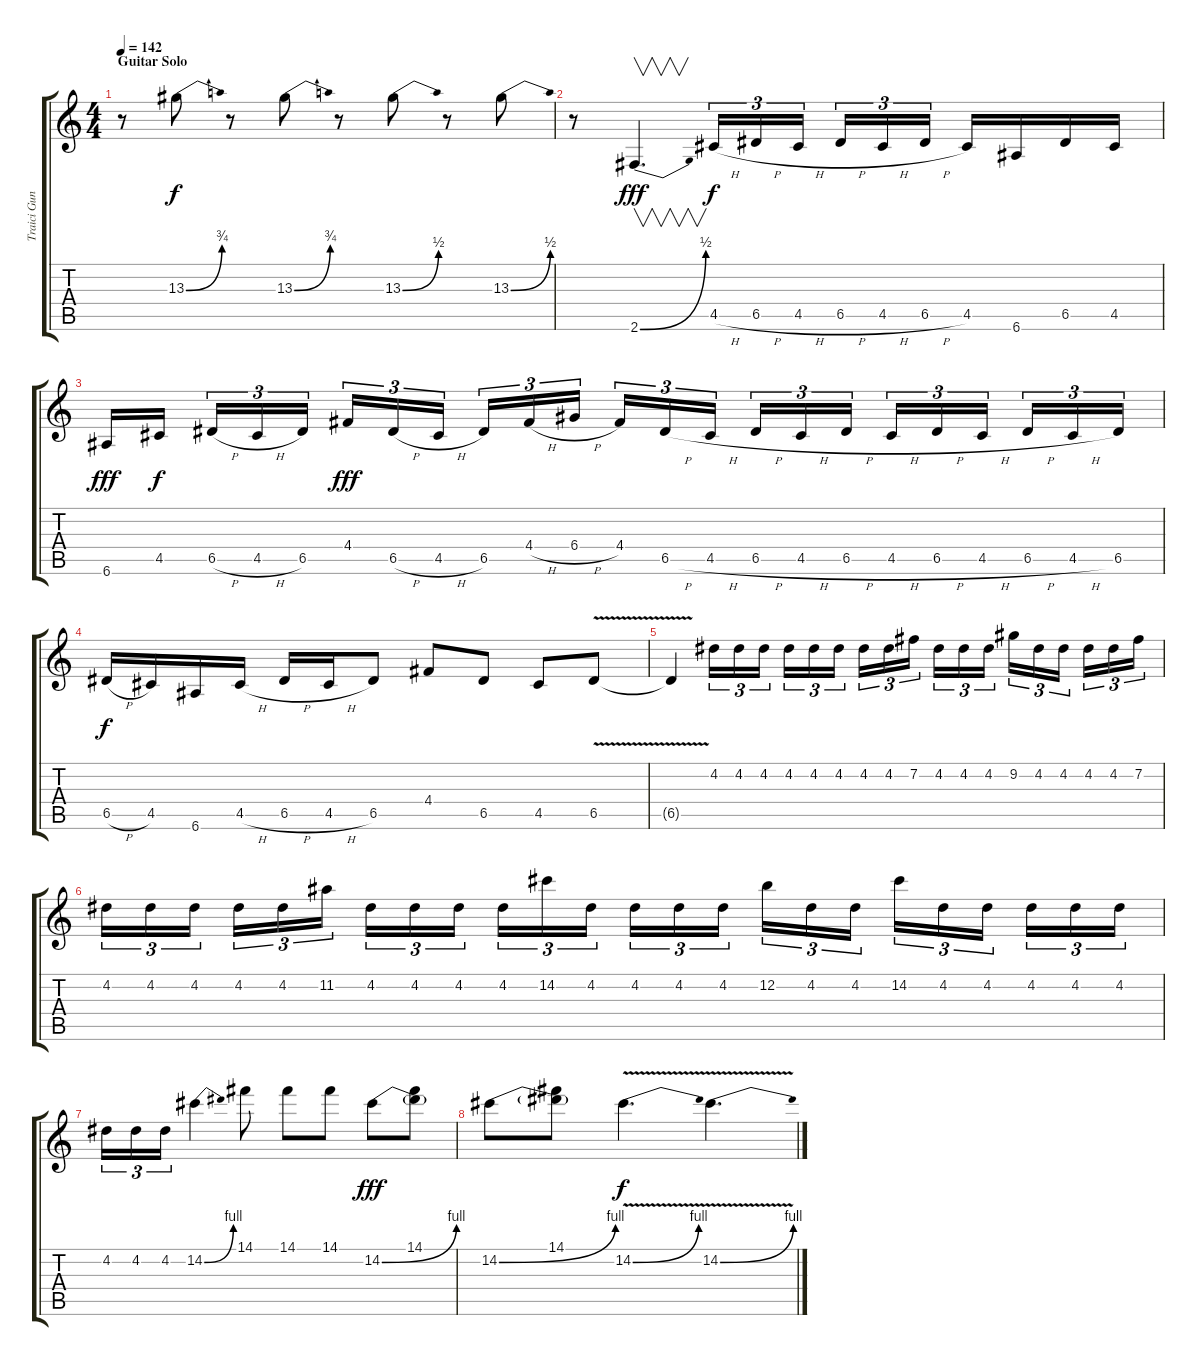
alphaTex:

\track ("Traici Guns" "Traici Gun") {instrument distortionguitar}
\staff {score tabs}
\tuning (E4 B3 G3 D3 A2 E2) {hide}
\ts (4 4)
\section ("" "Guitar Solo")
\tempo 142
\clef g2
\ks c
r.8{dy f} 13.3{be (bend 0 0 60 3)}.8 r.8 13.3{be (bend 0 0 60 3)}.8 r.8 13.3{be (bend 0 0 60 2)}.8 r.8 13.3{be (bend 0 0 60 2)}.8 |
r.8 2.6{be (bend 0 0 60 2)}.4{v d dy fff} 4.5{h}.16{tu (3 2) dy f} 6.5{h}.16{tu (3 2)} 4.5{h}.16{tu (3 2) beam splitsecondary} 6.5{h}.16{tu (3 2)} 4.5{h}.16{tu (3 2)} 6.5{h}.16{tu (3 2)} 4.5.16 6.6.16 6.5.16 4.5.16 |
6.6.16{dy fff} 4.5.16{dy f beam splitsecondary} 6.5{h}.16{tu (3 2)} 4.5{h}.16{tu (3 2)} 6.5.16{tu (3 2)} 4.4.16{tu (3 2) dy fff} 6.5{h}.16{tu (3 2)} 4.5{h}.16{tu (3 2) beam splitsecondary} 6.5.16{tu (3 2)} 4.4{h}.16{tu (3 2)} 6.4{h}.16{tu (3 2)} 4.4.16{tu (3 2)} 6.5{h}.16{tu (3 2)} 4.5{h}.16{tu (3 2) beam splitsecondary} 6.5{h}.16{tu (3 2)} 4.5{h}.16{tu (3 2)} 6.5{h}.16{tu (3 2)} 4.5{h}.16{tu (3 2)} 6.5{h}.16{tu (3 2)} 4.5{h}.16{tu (3 2) beam splitsecondary} 6.5{h}.16{tu (3 2)} 4.5{h}.16{tu (3 2)} 6.5.16{tu (3 2)} |
6.5{h}.16{dy f} 4.5.16 6.6.16 4.5{h}.16 6.5{h}.16 4.5{h}.16 6.5.8 4.4.8 6.5.8 4.5.8 6.5{v}.8 |
6.5{t}.4 4.2.16{tu (3 2)} 4.2.16{tu (3 2)} 4.2.16{tu (3 2) beam splitsecondary} 4.2.16{tu (3 2)} 4.2.16{tu (3 2)} 4.2.16{tu (3 2)} 4.2.16{tu (3 2)} 4.2.16{tu (3 2)} 7.2.16{tu (3 2) beam splitsecondary} 4.2.16{tu (3 2)} 4.2.16{tu (3 2)} 4.2.16{tu (3 2)} 9.2.16{tu (3 2)} 4.2.16{tu (3 2)} 4.2.16{tu (3 2) beam splitsecondary} 4.2.16{tu (3 2)} 4.2.16{tu (3 2)} 7.2.16{tu (3 2)} |
4.2.16{tu (3 2)} 4.2.16{tu (3 2)} 4.2.16{tu (3 2) beam splitsecondary} 4.2.16{tu (3 2)} 4.2.16{tu (3 2)} 11.2.16{tu (3 2)} 4.2.16{tu (3 2)} 4.2.16{tu (3 2)} 4.2.16{tu (3 2) beam splitsecondary} 4.2.16{tu (3 2)} 14.2.16{tu (3 2)} 4.2.16{tu (3 2)} 4.2.16{tu (3 2)} 4.2.16{tu (3 2)} 4.2.16{tu (3 2) beam splitsecondary} 12.2.16{tu (3 2)} 4.2.16{tu (3 2)} 4.2.16{tu (3 2)} 14.2.16{tu (3 2)} 4.2.16{tu (3 2)} 4.2.16{tu (3 2) beam splitsecondary} 4.2.16{tu (3 2)} 4.2.16{tu (3 2)} 4.2.16{tu (3 2)} |
4.2.16{tu (3 2)} 4.2.16{tu (3 2)} 4.2.16{tu (3 2)} 14.2{be (bend 0 0 60 4)}.4 14.1.8 14.1.8 14.1.8 14.2{be (bend 0 0 60 4)}.8{dy fff} (14.1 14.2{t}).8 |
14.2{be (bend 0 0 60 4)}.8 (14.1 14.2{t}).8 14.2{be (bend 0 0 60 4) v}.4{d dy f} 14.2{be (bend 0 0 60 4) v}.4{d}
